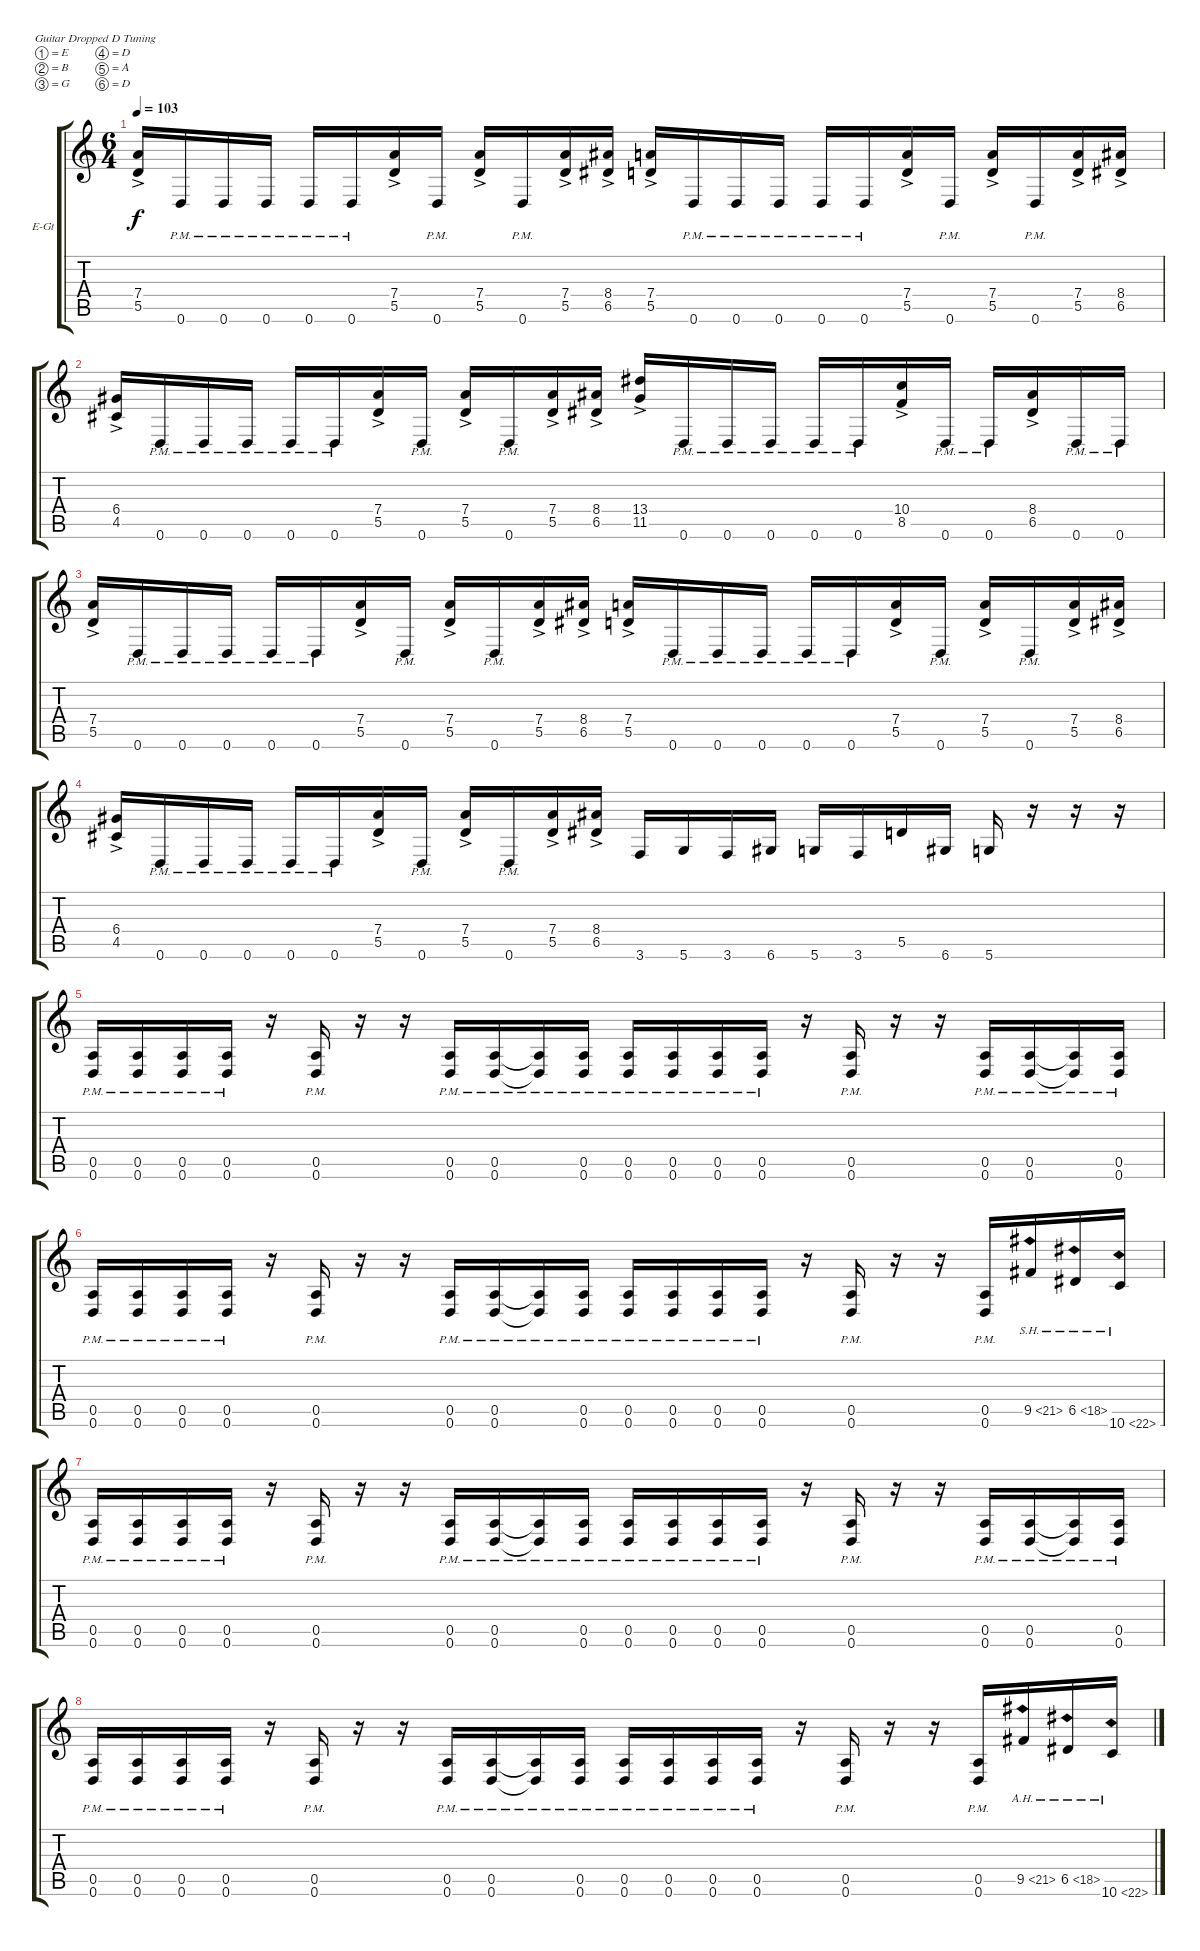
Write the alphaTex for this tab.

\bracketExtendMode groupsimilarinstruments
\firstSystemTrackNameOrientation horizontal
\otherSystemsTrackNameOrientation horizontal
\track ("Guitar" "E-Gt") {instrument distortionguitar}
\staff {score tabs}
\tuning (E4 B3 G3 D3 A2 D2)
\ts (6 4)
\tempo 103
\clef g2
\ks c
(7.4 5.5{ac}).16{dy f} 0.6{pm}.16 0.6{pm}.16 0.6{pm}.16 0.6{pm}.16 0.6{pm}.16 (7.4 5.5{ac}).16 0.6{pm}.16 (7.4 5.5{ac}).16 0.6{pm}.16 (7.4 5.5{ac}).16 (8.4 6.5{ac}).16 (7.4 5.5{ac}).16 0.6{pm}.16 0.6{pm}.16 0.6{pm}.16 0.6{pm}.16 0.6{pm}.16 (7.4 5.5{ac}).16 0.6{pm}.16 (7.4 5.5{ac}).16 0.6{pm}.16 (7.4 5.5{ac}).16 (8.4 6.5{ac}).16 |
(6.4 4.5{ac}).16 0.6{pm}.16 0.6{pm}.16 0.6{pm}.16 0.6{pm}.16 0.6{pm}.16 (7.4 5.5{ac}).16 0.6{pm}.16 (7.4 5.5{ac}).16 0.6{pm}.16 (7.4 5.5{ac}).16 (8.4 6.5{ac}).16 (13.4 11.5{ac}).16 0.6{pm}.16 0.6{pm}.16 0.6{pm}.16 0.6{pm}.16 0.6{pm}.16 (10.4 8.5{ac}).16 0.6{pm}.16 0.6{pm}.16 (8.4 6.5{ac}).16 0.6{pm}.16 0.6{pm}.16 |
(7.4 5.5{ac}).16 0.6{pm}.16 0.6{pm}.16 0.6{pm}.16 0.6{pm}.16 0.6{pm}.16 (7.4 5.5{ac}).16 0.6{pm}.16 (7.4 5.5{ac}).16 0.6{pm}.16 (7.4 5.5{ac}).16 (8.4 6.5{ac}).16 (7.4 5.5{ac}).16 0.6{pm}.16 0.6{pm}.16 0.6{pm}.16 0.6{pm}.16 0.6{pm}.16 (7.4 5.5{ac}).16 0.6{pm}.16 (7.4 5.5{ac}).16 0.6{pm}.16 (7.4 5.5{ac}).16 (8.4 6.5{ac}).16 |
(6.4 4.5{ac}).16 0.6{pm}.16 0.6{pm}.16 0.6{pm}.16 0.6{pm}.16 0.6{pm}.16 (7.4 5.5{ac}).16 0.6{pm}.16 (7.4 5.5{ac}).16 0.6{pm}.16 (7.4 5.5{ac}).16 (8.4 6.5{ac}).16 3.6.16 5.6.16 3.6.16 6.6.16 5.6.16 3.6.16 5.5.16 6.6.16 5.6.16 r.16 r.16 r.16 |
(0.5{pm} 0.6{pm}).16 (0.5{pm} 0.6{pm}).16 (0.5{pm} 0.6{pm}).16 (0.5{pm} 0.6{pm}).16 r.16 (0.5{pm} 0.6{pm}).16 r.16 r.16 (0.5{pm} 0.6{pm}).16 (0.5{pm} 0.6{pm}).16 (0.5{pm t} 0.6{pm t}).16 (0.5{pm} 0.6{pm}).16 (0.5{pm} 0.6{pm}).16 (0.5{pm} 0.6{pm}).16 (0.5{pm} 0.6{pm}).16 (0.5{pm} 0.6{pm}).16 r.16 (0.5{pm} 0.6{pm}).16 r.16 r.16 (0.5{pm} 0.6{pm}).16 (0.5{pm} 0.6{pm}).16 (0.5{pm t} 0.6{pm t}).16 (0.5{pm} 0.6{pm}).16 |
(0.5{pm} 0.6{pm}).16 (0.5{pm} 0.6{pm}).16 (0.5{pm} 0.6{pm}).16 (0.5{pm} 0.6{pm}).16 r.16 (0.5{pm} 0.6{pm}).16 r.16 r.16 (0.5{pm} 0.6{pm}).16 (0.5{pm} 0.6{pm}).16 (0.5{pm t} 0.6{pm t}).16 (0.5{pm} 0.6{pm}).16 (0.5{pm} 0.6{pm}).16 (0.5{pm} 0.6{pm}).16 (0.5{pm} 0.6{pm}).16 (0.5{pm} 0.6{pm}).16 r.16 (0.5{pm} 0.6{pm}).16 r.16 r.16 (0.5{pm} 0.6{pm}).16 9.5{sh 12}.16 6.5{sh 12}.16 10.6{sh 12}.16 |
(0.5{pm} 0.6{pm}).16 (0.5{pm} 0.6{pm}).16 (0.5{pm} 0.6{pm}).16 (0.5{pm} 0.6{pm}).16 r.16 (0.5{pm} 0.6{pm}).16 r.16 r.16 (0.5{pm} 0.6{pm}).16 (0.5{pm} 0.6{pm}).16 (0.5{pm t} 0.6{pm t}).16 (0.5{pm} 0.6{pm}).16 (0.5{pm} 0.6{pm}).16 (0.5{pm} 0.6{pm}).16 (0.5{pm} 0.6{pm}).16 (0.5{pm} 0.6{pm}).16 r.16 (0.5{pm} 0.6{pm}).16 r.16 r.16 (0.5{pm} 0.6{pm}).16 (0.5{pm} 0.6{pm}).16 (0.5{pm t} 0.6{pm t}).16 (0.5{pm} 0.6{pm}).16 |
(0.5{pm} 0.6{pm}).16 (0.5{pm} 0.6{pm}).16 (0.5{pm} 0.6{pm}).16 (0.5{pm} 0.6{pm}).16 r.16 (0.5{pm} 0.6{pm}).16 r.16 r.16 (0.5{pm} 0.6{pm}).16 (0.5{pm} 0.6{pm}).16 (0.5{pm t} 0.6{pm t}).16 (0.5{pm} 0.6{pm}).16 (0.5{pm} 0.6{pm}).16 (0.5{pm} 0.6{pm}).16 (0.5{pm} 0.6{pm}).16 (0.5{pm} 0.6{pm}).16 r.16 (0.5{pm} 0.6{pm}).16 r.16 r.16 (0.5{pm} 0.6{pm}).16 9.5{ah 12}.16 6.5{ah 12}.16 10.6{ah 12}.16
